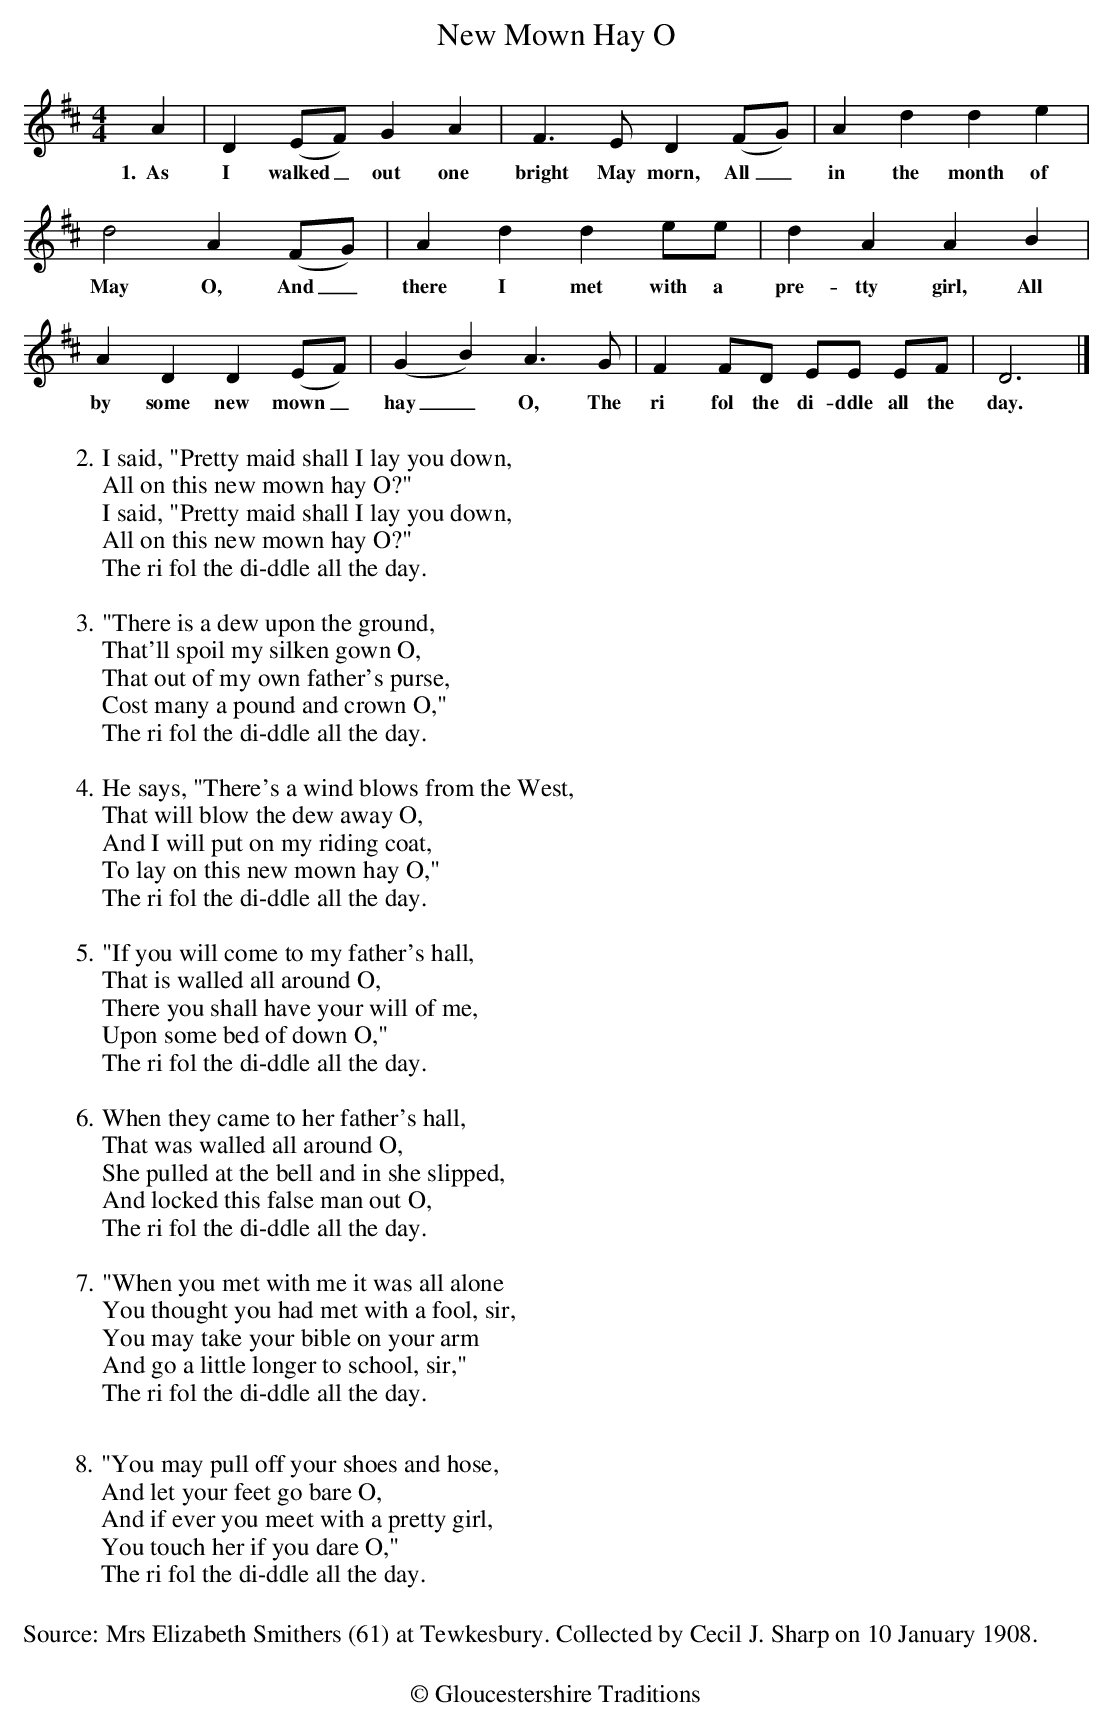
X:1
T:New Mown Hay O
M:4/4
L:1/8
K:D
A2 | D2(EF) G2A2 | F3E D2(FG) | A2d2 d2e2 |
w:1.~~As I walked_ out one bright May morn, All_ in the month of
d4 A2(FG) | A2d2 d2ee | d2A2 A2B2 |
w:May O, And_ there I met with a pre-tty girl, All
A2D2 D2(EF) |(G2B2) A3G | F2FD EE EF | D6 |]
w:by some new mown_ hay_ O, The ri fol the di-ddle all the day.
w:~~
W:2. I said, "Pretty maid shall I lay you down,
W:All on this new mown hay O?"
W:I said, "Pretty maid shall I lay you down,
W:All on this new mown hay O?"
W:The ri fol the di-ddle all the day.
W:
W:3. "There is a dew upon the ground,
W:That'll spoil my silken gown O,
W:That out of my own father's purse,
W:Cost many a pound and crown O,"
W:The ri fol the di-ddle all the day.
W:
W:4. He says, "There's a wind blows from the West,
W:That will blow the dew away O,
W:And I will put on my riding coat,
W:To lay on this new mown hay O,"
W:The ri fol the di-ddle all the day.
W:
W:5. "If you will come to my father's hall,
W:That is walled all around O,
W:There you shall have your will of me,
W:Upon some bed of down O,"
W:The ri fol the di-ddle all the day.
W:
W:6. When they came to her father's hall,
W:That was walled all around O,
W:She pulled at the bell and in she slipped,
W:And locked this false man out O,
W:The ri fol the di-ddle all the day.
W:
W:7. "When you met with me it was all alone
W:You thought you had met with a fool, sir,
W:You may take your bible on your arm
W:And go a little longer to school, sir,"
W:The ri fol the di-ddle all the day.
W:
W:8. "You may pull off your shoes and hose,
W:And let your feet go bare O,
W:And if ever you meet with a pretty girl,
W:You touch her if you dare O,"
W:The ri fol the di-ddle all the day.
W:
